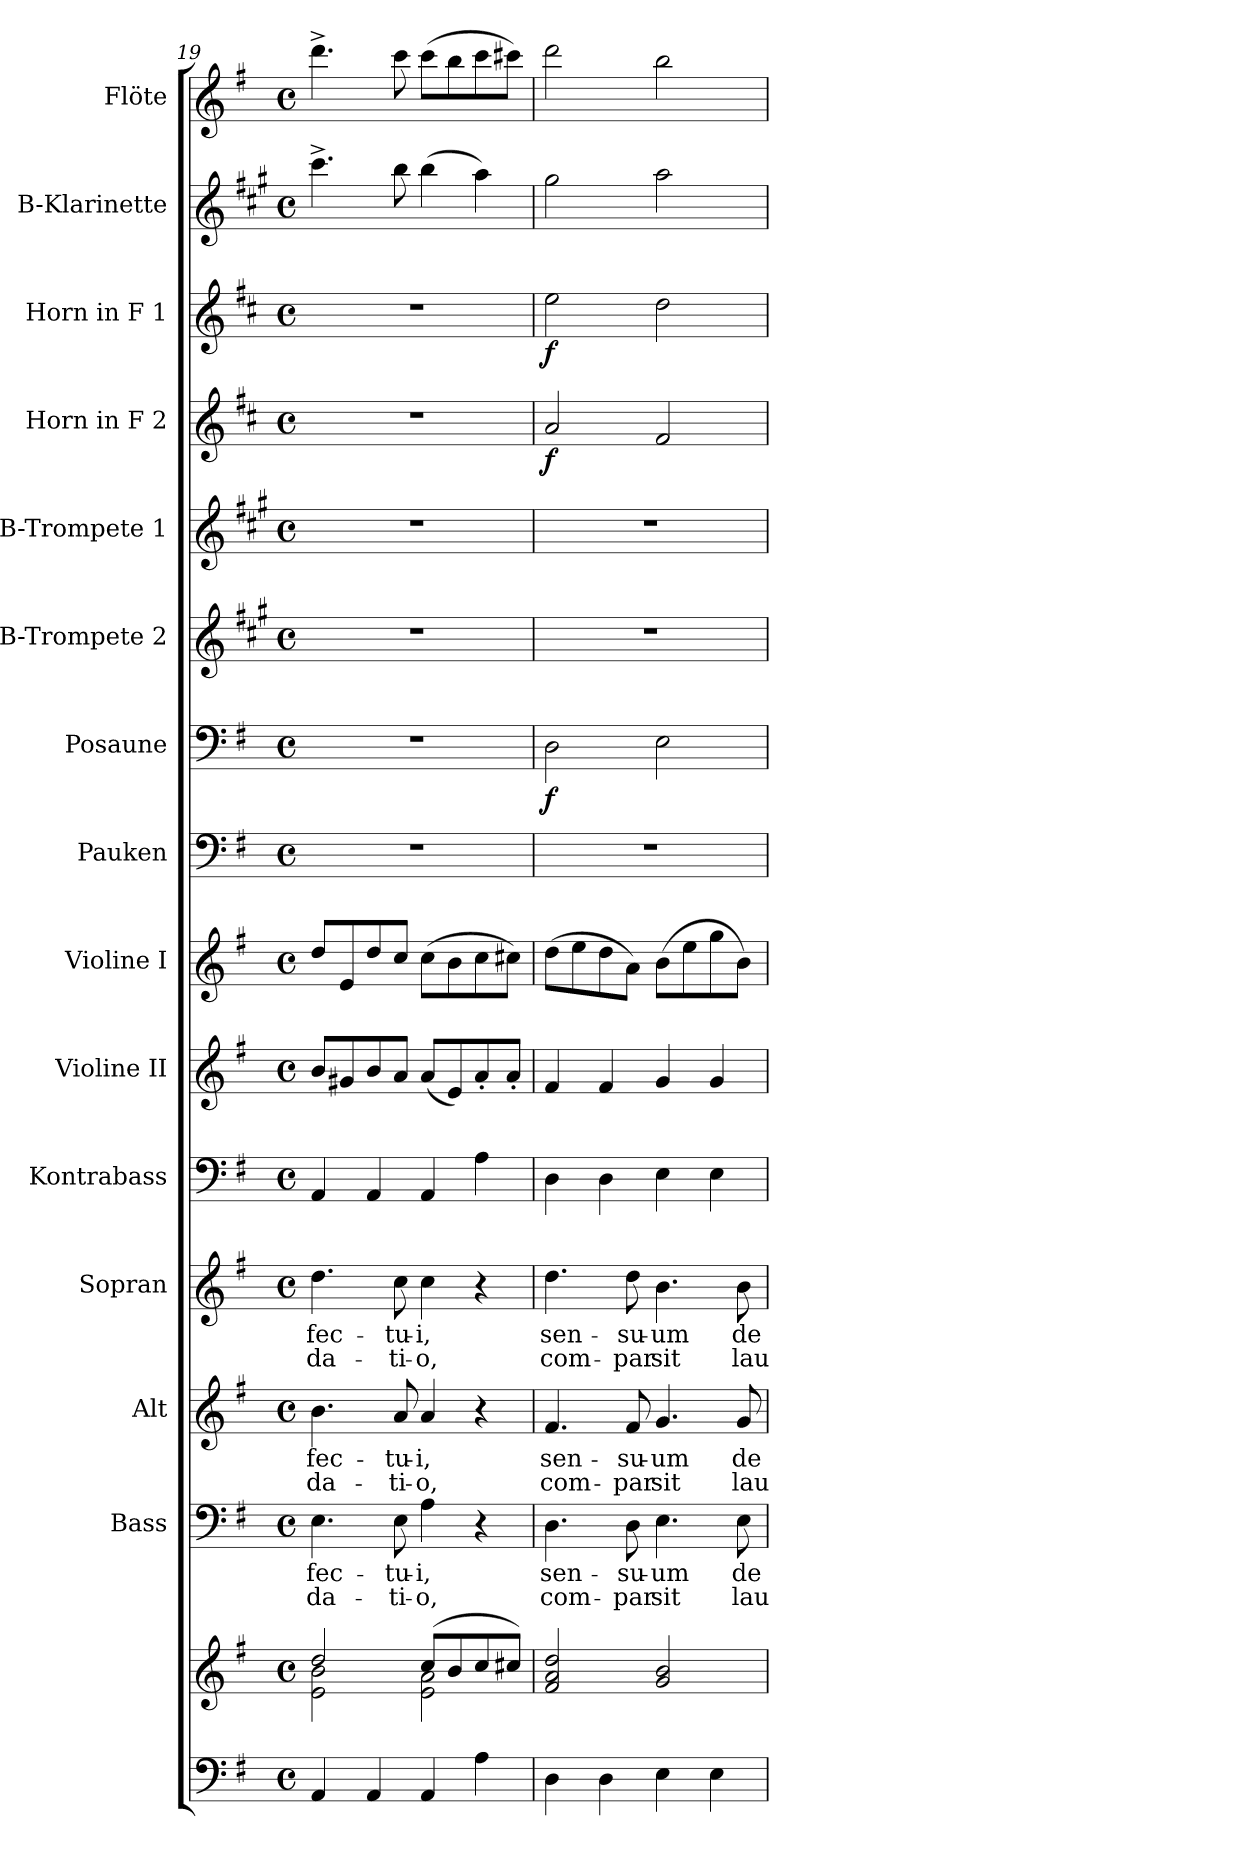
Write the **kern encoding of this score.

**kern	**kern	**kern	**text	**text	**kern	**text	**text	**kern	**text	**text	**kern	**kern	**kern	**kern	**kern	**dynam	**kern	**kern	**kern	**dynam	**kern	**dynam	**kern	**kern
*part15	*part15	*part14	*part14	*part14	*part13	*part13	*part13	*part12	*part12	*part12	*part11	*part10	*part9	*part8	*part7	*part7	*part6	*part5	*part4	*part4	*part3	*part3	*part2	*part1
*staff16	*staff15	*staff14	*staff14	*staff14	*staff13	*staff13	*staff13	*staff12	*staff12	*staff12	*staff11	*staff10	*staff9	*staff8	*staff7	*staff7	*staff6	*staff5	*staff4	*staff4	*staff3	*staff3	*staff2	*staff1
*	*	*I"Bass	*	*	*I"Alt	*	*	*I"Sopran	*	*	*I"Kontrabass	*I"Violine II	*I"Violine I	*I"Pauken	*I"Posaune	*	*I"B-Trompete 2	*I"B-Trompete 1	*I"Horn in F 2	*	*I"Horn in F 1	*	*I"B-Klarinette	*I"Flöte
*	*	*I'B.	*	*	*I'A.	*	*	*I'S.	*	*	*I'Kb.	*I'Vl. II	*I'Vl. I	*I'Pk.	*I'Pos.	*	*I'B Trp. 2	*I'B Trp. 1	*	*	*	*	*I'B Kl.	*I'Fl.
*clefF4	*clefG2	*clefF4	*	*	*clefG2	*	*	*clefG2	*	*	*clefF4	*clefG2	*clefG2	*clefF4	*clefF4	*	*clefG2	*clefG2	*clefG2	*	*clefG2	*	*clefG2	*clefG2
*	*	*	*	*	*	*	*	*	*	*	*ITrd7c12	*	*	*	*	*	*ITrd1c2	*ITrd1c2	*ITrd4c7	*	*ITrd4c7	*	*ITrd1c2	*
*k[f#]	*k[f#]	*k[f#]	*	*	*k[f#]	*	*	*k[f#]	*	*	*k[f#]	*k[f#]	*k[f#]	*k[f#]	*k[f#]	*	*k[f#]	*k[f#]	*k[f#]	*	*k[f#]	*	*k[f#]	*k[f#]
*G:	*G:	*G:	*	*	*G:	*	*	*G:	*	*	*G:	*G:	*G:	*G:	*G:	*	*G:	*G:	*G:	*	*G:	*	*G:	*G:
*M4/4	*M4/4	*M4/4	*	*	*M4/4	*	*	*M4/4	*	*	*M4/4	*M4/4	*M4/4	*M4/4	*M4/4	*	*M4/4	*M4/4	*M4/4	*	*M4/4	*	*M4/4	*M4/4
*met(c)	*met(c)	*met(c)	*	*	*met(c)	*	*	*met(c)	*	*	*met(c)	*met(c)	*met(c)	*met(c)	*met(c)	*	*met(c)	*met(c)	*met(c)	*	*met(c)	*	*met(c)	*met(c)
=19	=19	=19	=19	=19	=19	=19	=19	=19	=19	=19	=19	=19	=19	=19	=19	=19	=19	=19	=19	=19	=19	=19	=19	=19
*	*^	*	*	*	*	*	*	*	*	*	*	*	*	*	*	*	*	*	*	*	*	*	*	*
!	!	!	!	!LO:LY:b	!LO:LY:b	!	!LO:LY:b	!LO:LY:b	!	!LO:LY:b	!LO:LY:b	!	!	!	!	!	!	!	!	!	!	!	!	!	!
4AA/	2dd/	2e\ 2b\	4.E\	-fec-	-da-	4.b\	-fec-	-da-	4.dd\	-fec-	-da-	4AAA/	8b/L	8dd/L	1r	1r	.	1r	1r	1r	.	1r	.	4.bb^>\	4.ddd^>\
.	.	.	.	.	.	.	.	.	.	.	.	.	8g#X/	8e/	.	.	.	.	.	.	.	.	.	.	.
4AA/	.	.	.	.	.	.	.	.	.	.	.	4AAA/	8b/	8dd/	.	.	.	.	.	.	.	.	.	.	.
!	!	!	!	!LO:LY:b	!LO:LY:b	!	!LO:LY:b	!LO:LY:b	!	!LO:LY:b	!LO:LY:b	!	!	!	!	!	!	!	!	!	!	!	!	!	!
.	.	.	8E\	-tu-	-ti-	8a/	-tu-	-ti-	8cc\	-tu-	-ti-	.	8a/J	8cc/J	.	.	.	.	.	.	.	.	.	8aa\	8ccc\
!	!	!	!	!LO:LY:b	!LO:LY:b	!	!LO:LY:b	!LO:LY:b	!	!LO:LY:b	!LO:LY:b	!	!	!	!	!	!	!	!	!	!	!	!	!	!
4AA/	(>8cc/L	2e\ 2a\	4A\	-i,	-o,	4a/	-i,	-o,	4cc\	-i,	-o,	4AAA/	(<8a/L	(>8cc\L	.	.	.	.	.	.	.	.	.	(>4aa\	(>8ccc\L
.	8b/	.	.	.	.	.	.	.	.	.	.	.	8e/)	8b\	.	.	.	.	.	.	.	.	.	.	8bb\
4A\	8cc/	.	4r	.	.	4r	.	.	4r	.	.	4AA\	8a'</	8cc\	.	.	.	.	.	.	.	.	.	4gg\)	8ccc\
.	8cc#X/J)	.	.	.	.	.	.	.	.	.	.	.	8a'</J	8cc#X\J)	.	.	.	.	.	.	.	.	.	.	8ccc#X\J)
*	*v	*v	*	*	*	*	*	*	*	*	*	*	*	*	*	*	*	*	*	*	*	*	*	*	*
=20	=20	=20	=20	=20	=20	=20	=20	=20	=20	=20	=20	=20	=20	=20	=20	=20	=20	=20	=20	=20	=20	=20	=20	=20
!	!	!	!LO:LY:b	!LO:LY:b	!	!LO:LY:b	!LO:LY:b	!	!LO:LY:b	!LO:LY:b	!	!	!	!	!	!LO:DY:b	!	!	!	!LO:DY:b	!	!LO:DY:b	!	!
4D\	2f#/ 2a/ 2dd/	4.D\	sen-	com-	4.f#/	sen-	com-	4.dd\	sen-	com-	4DD\	4f#/	(>8dd\L	1r	2D\	f	1r	1r	2d/	f	2a\	f	2ff#\	2ddd\
.	.	.	.	.	.	.	.	.	.	.	.	.	8ee\	.	.	.	.	.	.	.	.	.	.	.
4D\	.	.	.	.	.	.	.	.	.	.	4DD\	4f#/	8dd\	.	.	.	.	.	.	.	.	.	.	.
!	!	!	!LO:LY:b	!LO:LY:b	!	!LO:LY:b	!LO:LY:b	!	!LO:LY:b	!LO:LY:b	!	!	!	!	!	!	!	!	!	!	!	!	!	!
.	.	8D\	-su-	-par	8f#/	-su-	-par	8dd\	-su-	-par	.	.	8a\J)	.	.	.	.	.	.	.	.	.	.	.
!	!	!	!LO:LY:b	!LO:LY:b	!	!LO:LY:b	!LO:LY:b	!	!LO:LY:b	!LO:LY:b	!	!	!	!	!	!	!	!	!	!	!	!	!	!
4E\	2g/ 2b/	4.E\	-um	sit	4.g/	-um	sit	4.b\	-um	sit	4EE\	4g/	(>8b\L	.	2E\	.	.	.	2B/	.	2g\	.	2gg\	2bb\
.	.	.	.	.	.	.	.	.	.	.	.	.	8ee\	.	.	.	.	.	.	.	.	.	.	.
4E\	.	.	.	.	.	.	.	.	.	.	4EE\	4g/	8gg\	.	.	.	.	.	.	.	.	.	.	.
!	!	!	!LO:LY:b	!LO:LY:b	!	!LO:LY:b	!LO:LY:b	!	!LO:LY:b	!LO:LY:b	!	!	!	!	!	!	!	!	!	!	!	!	!	!
.	.	8E\	de-	lau-	8g/	de-	lau-	8b\	de-	lau-	.	.	8b\J)	.	.	.	.	.	.	.	.	.	.	.
=	=	=	=	=	=	=	=	=	=	=	=	=	=	=	=	=	=	=	=	=	=	=	=	=
*-	*-	*-	*-	*-	*-	*-	*-	*-	*-	*-	*-	*-	*-	*-	*-	*-	*-	*-	*-	*-	*-	*-	*-	*-
